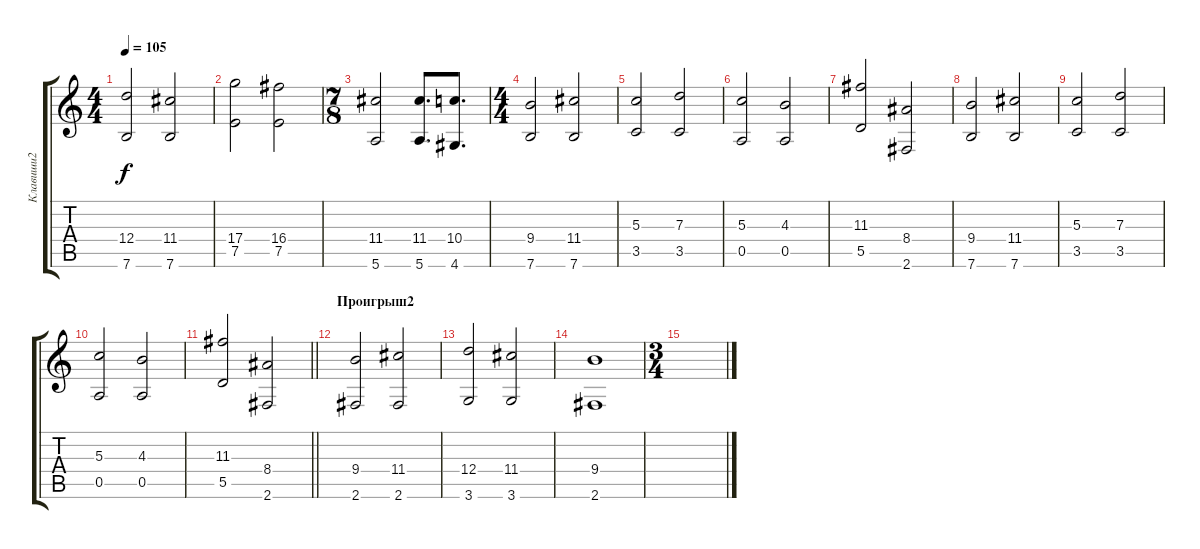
\track ("Клавиши2" "Клавиши2") {instrument contrabass}
\staff {score tabs}
\tuning (E4 B3 G3 D3 A2 E2) {hide}
\ts (4 4)
\tempo 105
\clef g2
\ks c
(12.4 7.6).2{dy f} (11.4 7.6).2 |
(17.4 7.5).2 (16.4 7.5).2 |
\ts (7 8)
(11.4 5.6).2 (11.4 5.6).8{d} (10.4 4.6).8{d} |
\ts (4 4)
(9.4 7.6).2 (11.4 7.6).2 |
(5.3 3.5).2 (7.3 3.5).2 |
(5.3 0.5).2 (4.3 0.5).2 |
(11.3 5.5).2 (8.4 2.6).2 |
(9.4 7.6).2 (11.4 7.6).2 |
(5.3 3.5).2 (7.3 3.5).2 |
(5.3 0.5).2 (4.3 0.5).2 |
\barLineRight lightlight
(11.3 5.5).2 (8.4 2.6).2 |
\section ("" "Проигрыш2")
(9.4 2.6).2 (11.4 2.6).2 |
(12.4 3.6).2 (11.4 3.6).2 |
(9.4 2.6).1 |
\ts (3 4)
